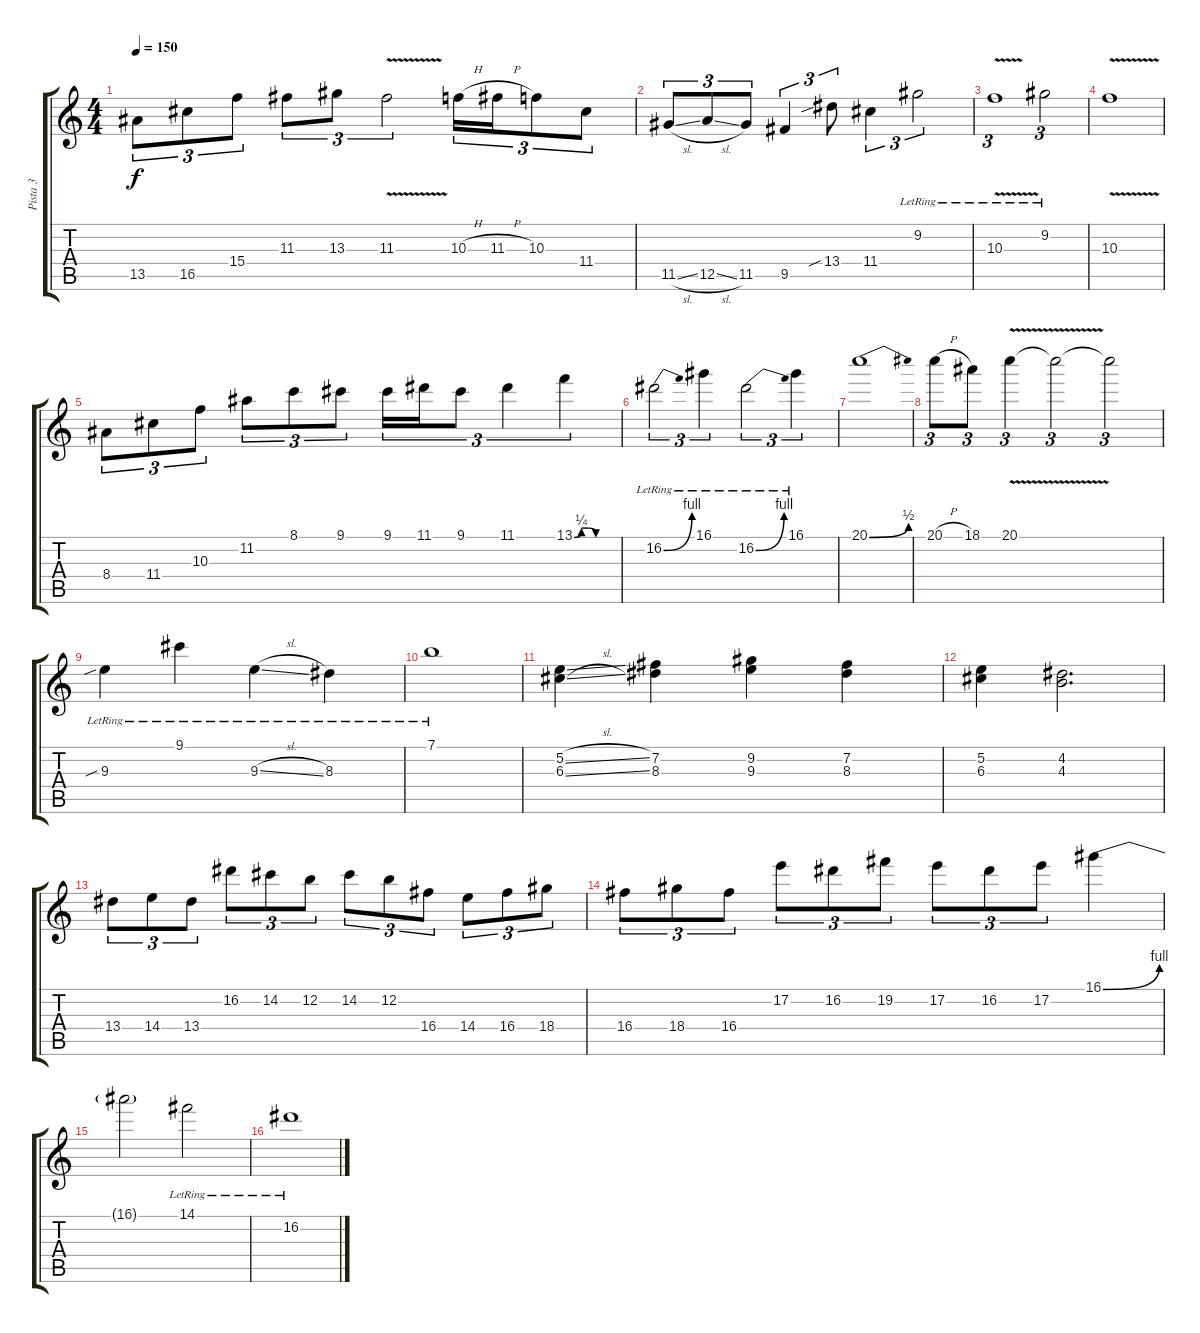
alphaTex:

\track ("Pista 3" "Pista 3") {instrument overdrivenguitar}
\staff {score tabs}
\tuning (E4 B3 G3 D3 A2 E2) {hide}
\ts (4 4)
\tempo 150
\clef g2
\ks c
13.5.8{tu (3 2) dy f} 16.5.8{tu (3 2)} 15.4.8{tu (3 2)} 11.3.8{tu (3 2)} 13.3.8{tu (3 2)} 11.3{v}.2{tu (3 2)} 10.3{h}.16{tu (3 2)} 11.3{h}.16{tu (3 2)} 10.3.8{tu (3 2)} 11.4.8{tu (3 2)} |
11.5{sl}.8{tu (3 2)} 12.5{sl}.8{tu (3 2)} 11.5.8{tu (3 2)} 9.5.4{tu (3 2)} 13.4{sib}.8{tu (3 2)} 11.4.4{tu (3 2)} 9.2{lr}.2{tu (3 2)} |
10.3{v lr}.1{tu (3 2)} 9.2{lr}.2{tu (3 2)} |
10.3{v}.1 |
8.4.8{tu (3 2)} 11.4.8{tu (3 2)} 10.3.8{tu (3 2)} 11.2.8{tu (3 2)} 8.1.8{tu (3 2)} 9.1.8{tu (3 2)} 9.1.16{tu (3 2)} 11.1.16{tu (3 2)} 9.1.8{tu (3 2)} 11.1.4{tu (3 2)} 13.1{be (custom 0 0 10 1 20 1 30 0 60 0)}.4{tu (3 2)} |
16.2{be (bend 0 0 60 4) lr}.2{tu (3 2)} 16.1{lr}.4{tu (3 2)} 16.2{be (bend 0 0 60 4) lr}.2{tu (3 2)} 16.1{lr}.4{tu (3 2)} |
20.1{be (bend 0 0 60 2)}.1 |
20.1{h}.8{tu (3 2)} 18.1.8{tu (3 2)} 20.1{v}.4{tu (3 2)} 20.1{t}.2{tu (3 2)} 20.1{t}.2{tu (3 2)} |
9.3{sib lr}.4 9.1{lr}.4 9.3{sl lr}.4 8.3{lr}.4 |
7.1{lr}.1 |
(5.2{sl} 6.3{sl}).4 (7.2 8.3).4 (9.2 9.3).4 (7.2 8.3).4 |
(5.2 6.3).4 (4.2 4.3).2{d} |
13.4.8{tu (3 2)} 14.4.8{tu (3 2)} 13.4.8{tu (3 2)} 16.2.8{tu (3 2)} 14.2.8{tu (3 2)} 12.2.8{tu (3 2)} 14.2.8{tu (3 2)} 12.2.8{tu (3 2)} 16.4.8{tu (3 2)} 14.4.8{tu (3 2)} 16.4.8{tu (3 2)} 18.4.8{tu (3 2)} |
16.4.8{tu (3 2)} 18.4.8{tu (3 2)} 16.4.8{tu (3 2)} 17.2.8{tu (3 2)} 16.2.8{tu (3 2)} 19.2.8{tu (3 2)} 17.2.8{tu (3 2)} 16.2.8{tu (3 2)} 17.2.8{tu (3 2)} 16.1{be (bend 0 0 60 4)}.4 |
16.1{t}.2 14.1{lr}.2 |
16.2{lr}.1
